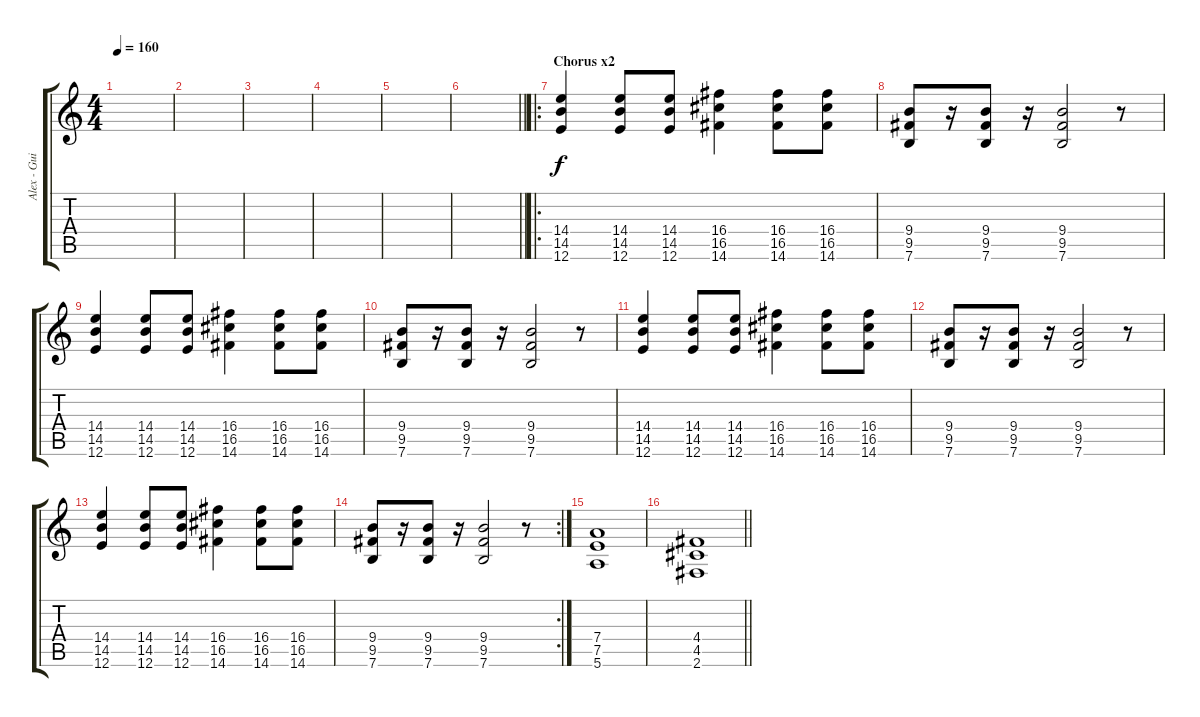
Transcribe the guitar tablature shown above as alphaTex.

\track ("Alex - Guitar" "Alex - Gui") {instrument electricguitarclean}
\staff {score tabs}
\tuning (E4 B3 G3 D3 A2 E2) {hide}
\ts (4 4)
\tempo 160
\clef g2
\ks c
|
|
|
|
|
\barLineRight lightlight
|
\ro
\section ("" "Chorus x2")
(14.4 14.5 12.6).4 (14.4 14.5 12.6).8 (14.4 14.5 12.6).8 (16.4 16.5 14.6).4 (16.4 16.5 14.6).8 (16.4 16.5 14.6).8 |
(9.4 9.5 7.6).8 r.16 (9.4 9.5 7.6).8 r.16 (9.4 9.5 7.6).2 r.8 |
(14.4 14.5 12.6).4 (14.4 14.5 12.6).8 (14.4 14.5 12.6).8 (16.4 16.5 14.6).4 (16.4 16.5 14.6).8 (16.4 16.5 14.6).8 |
(9.4 9.5 7.6).8 r.16 (9.4 9.5 7.6).8 r.16 (9.4 9.5 7.6).2 r.8 |
(14.4 14.5 12.6).4 (14.4 14.5 12.6).8 (14.4 14.5 12.6).8 (16.4 16.5 14.6).4 (16.4 16.5 14.6).8 (16.4 16.5 14.6).8 |
(9.4 9.5 7.6).8 r.16 (9.4 9.5 7.6).8 r.16 (9.4 9.5 7.6).2 r.8 |
(14.4 14.5 12.6).4 (14.4 14.5 12.6).8 (14.4 14.5 12.6).8 (16.4 16.5 14.6).4 (16.4 16.5 14.6).8 (16.4 16.5 14.6).8 |
\rc 2
(9.4 9.5 7.6).8 r.16 (9.4 9.5 7.6).8 r.16 (9.4 9.5 7.6).2 r.8 |
(7.4 7.5 5.6).1 |
\barLineRight lightlight
(4.4 4.5 2.6).1
